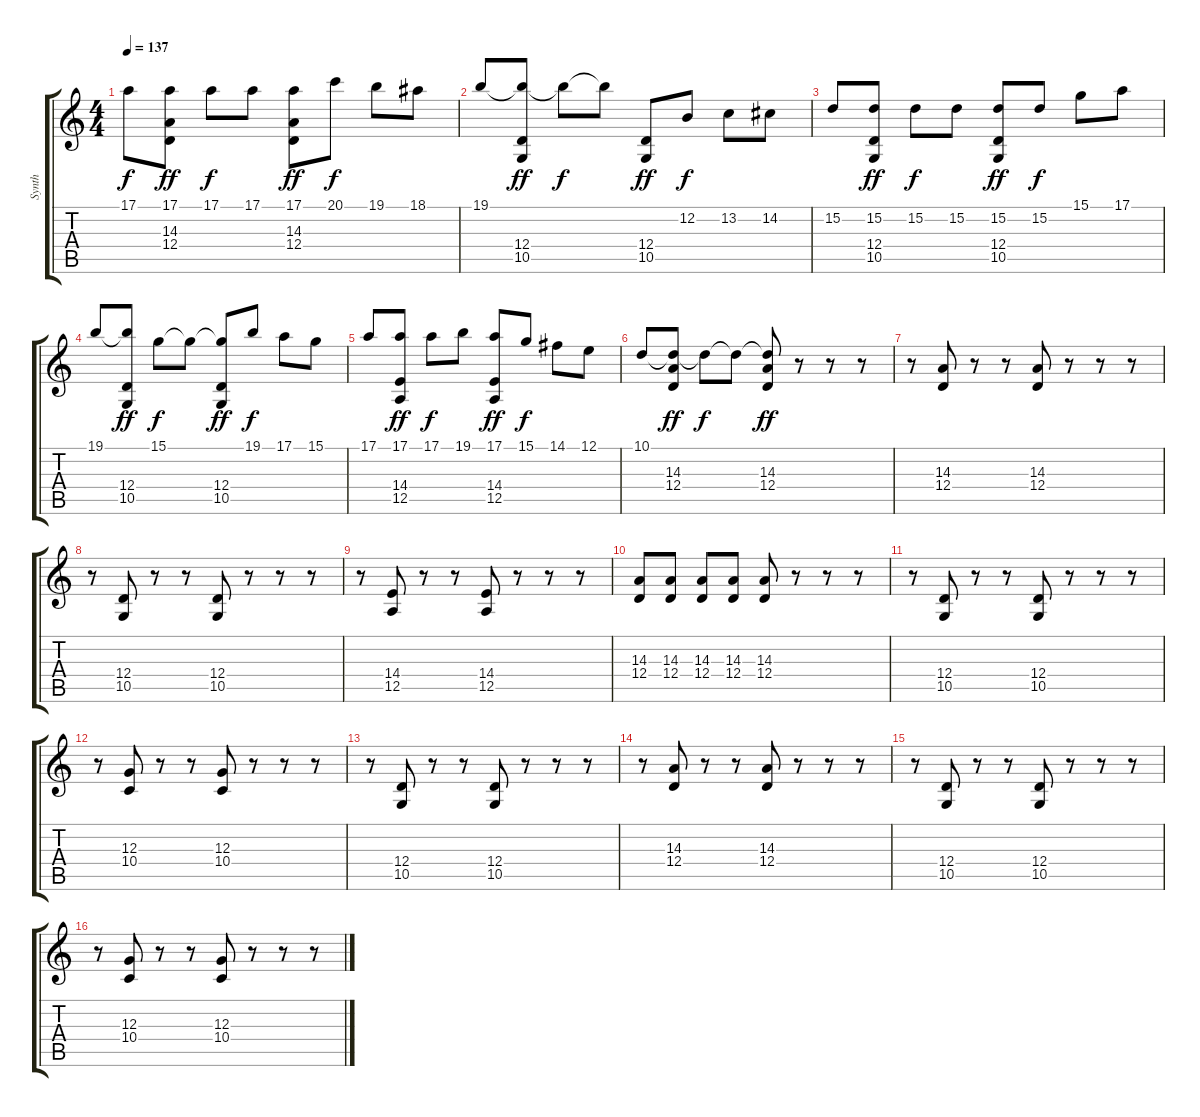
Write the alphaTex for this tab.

\track ("Synth" "Synth") {instrument drawbarorgan}
\staff {score tabs}
\tuning (E4 B3 G3 D3 A2 E2) {hide}
\ts (4 4)
\tempo 137
\clef g2
\ks c
17.1.8{dy f} (17.1 14.3 12.4).8{dy ff} 17.1.8{dy f} 17.1.8 (17.1 14.3 12.4).8{dy ff} 20.1.8{dy f} 19.1.8 18.1.8 |
19.1.8 (19.1{t} 12.4 10.5).8{dy ff} 19.1{t}.8{dy f} 19.1{t}.8 (12.4 10.5).8{dy ff} 12.2.8{dy f} 13.2.8 14.2.8 |
15.2.8 (15.2 12.4 10.5).8{dy ff} 15.2.8{dy f} 15.2.8 (15.2 12.4 10.5).8{dy ff} 15.2.8{dy f} 15.1.8 17.1.8 |
19.1.8 (19.1{t} 12.4 10.5).8{dy ff} 15.1.8{dy f} 15.1{t}.8 (15.1{t} 12.4 10.5).8{dy ff} 19.1.8{dy f} 17.1.8 15.1.8 |
17.1.8 (17.1 14.4 12.5).8{dy ff} 17.1.8{dy f} 19.1.8 (17.1 14.4 12.5).8{dy ff} 15.1.8{dy f} 14.1.8 12.1.8 |
10.1.8 (10.1{t} 14.3 12.4).8{dy ff} 10.1{t}.8{dy f} 10.1{t}.8 (10.1{t} 14.3 12.4).8{dy ff} r.8 r.8 r.8 |
r.8 (14.3 12.4).8 r.8 r.8 (14.3 12.4).8 r.8 r.8 r.8 |
r.8 (12.4 10.5).8 r.8 r.8 (12.4 10.5).8 r.8 r.8 r.8 |
r.8 (14.4 12.5).8 r.8 r.8 (14.4 12.5).8 r.8 r.8 r.8 |
(14.3 12.4).8 (14.3 12.4).8 (14.3 12.4).8 (14.3 12.4).8 (14.3 12.4).8 r.8 r.8 r.8 |
r.8 (12.4 10.5).8 r.8 r.8 (12.4 10.5).8 r.8 r.8 r.8 |
r.8 (12.3 10.4).8 r.8 r.8 (12.3 10.4).8 r.8 r.8 r.8 |
r.8 (12.4 10.5).8 r.8 r.8 (12.4 10.5).8 r.8 r.8 r.8 |
r.8 (14.3 12.4).8 r.8 r.8 (14.3 12.4).8 r.8 r.8 r.8 |
r.8 (12.4 10.5).8 r.8 r.8 (12.4 10.5).8 r.8 r.8 r.8 |
r.8 (12.3 10.4).8 r.8 r.8 (12.3 10.4).8 r.8 r.8 r.8
